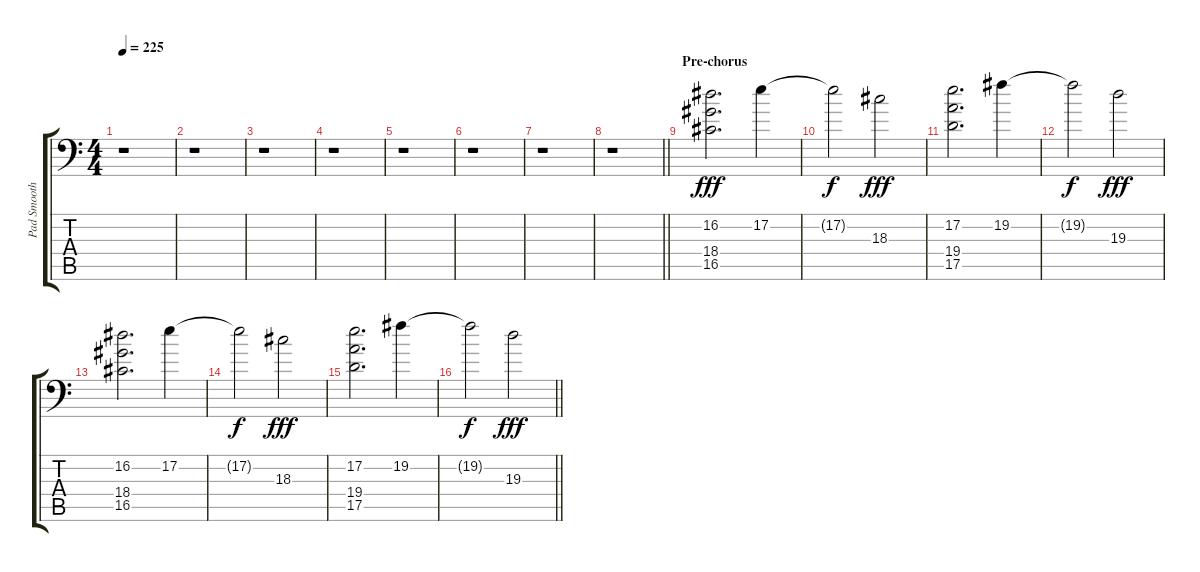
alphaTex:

\track ("Pad Smooth" "Pad Smooth") {instrument pad3polysynth}
\staff {score tabs}
\tuning (B8 B3 G3 D3 A2 C-1) {hide}
\ts (4 4)
\tempo 225
\clef f4
\ks c
r.1{dy fff} |
r.1 |
r.1 |
r.1 |
r.1 |
r.1 |
r.1 |
\barLineRight lightlight
r.1 |
\section ("" "Pre-chorus")
(16.2 18.4 16.5).2{d} 17.2.4 |
17.2{t}.2{dy f} 18.3.2{dy fff} |
(17.2 19.4 17.5).2{d} 19.2.4 |
19.2{t}.2{dy f} 19.3.2{dy fff} |
(16.2 18.4 16.5).2{d} 17.2.4 |
17.2{t}.2{dy f} 18.3.2{dy fff} |
(17.2 19.4 17.5).2{d} 19.2.4 |
\barLineRight lightlight
19.2{t}.2{dy f} 19.3.2{dy fff}
